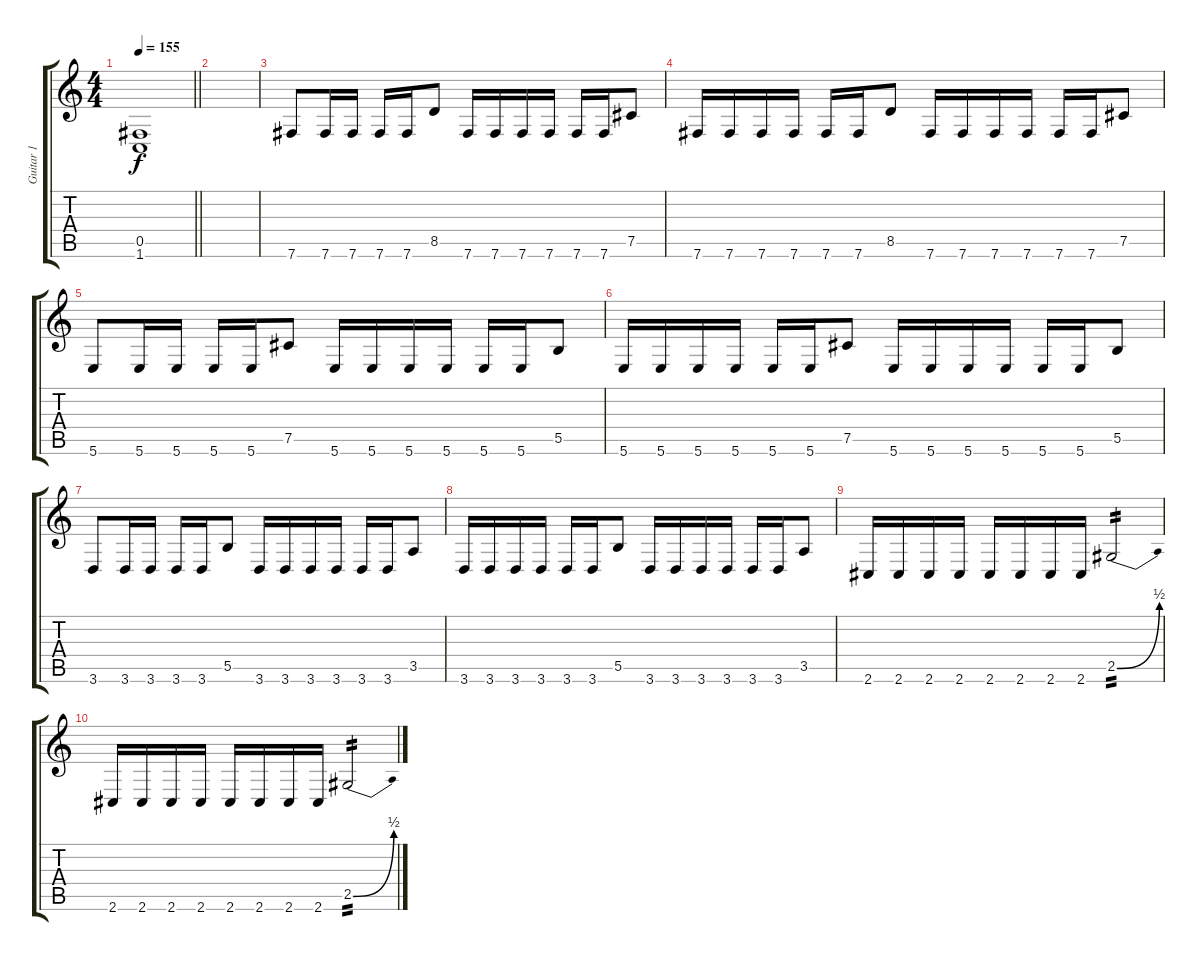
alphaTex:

\track ("Guitar 1" "Guitar 1") {instrument distortionguitar}
\staff {score tabs}
\tuning (Db4 Ab3 E3 B2 Gb2 B1) {hide}
\ts (4 4)
\tempo 155
\clef g2
\barLineRight lightlight
\ks c
(0.5{t} 1.6{t}).1{dy f} |
|
7.6.8 7.6.16 7.6.16 7.6.16 7.6.16 8.5.8 7.6.16 7.6.16 7.6.16 7.6.16 7.6.16 7.6.16 7.5.8 |
7.6.16 7.6.16 7.6.16 7.6.16 7.6.16 7.6.16 8.5.8 7.6.16 7.6.16 7.6.16 7.6.16 7.6.16 7.6.16 7.5.8 |
5.6.8 5.6.16 5.6.16 5.6.16 5.6.16 7.5.8 5.6.16 5.6.16 5.6.16 5.6.16 5.6.16 5.6.16 5.5.8 |
5.6.16 5.6.16 5.6.16 5.6.16 5.6.16 5.6.16 7.5.8 5.6.16 5.6.16 5.6.16 5.6.16 5.6.16 5.6.16 5.5.8 |
3.6.8 3.6.16 3.6.16 3.6.16 3.6.16 5.5.8 3.6.16 3.6.16 3.6.16 3.6.16 3.6.16 3.6.16 3.5.8 |
3.6.16 3.6.16 3.6.16 3.6.16 3.6.16 3.6.16 5.5.8 3.6.16 3.6.16 3.6.16 3.6.16 3.6.16 3.6.16 3.5.8 |
2.6.16 2.6.16 2.6.16 2.6.16 2.6.16 2.6.16 2.6.16 2.6.16 2.5{be (bend 0 0 60 2)}.2{tp 2} |
2.6.16 2.6.16 2.6.16 2.6.16 2.6.16 2.6.16 2.6.16 2.6.16 2.5{be (bend 0 0 60 2)}.2{tp 2}
